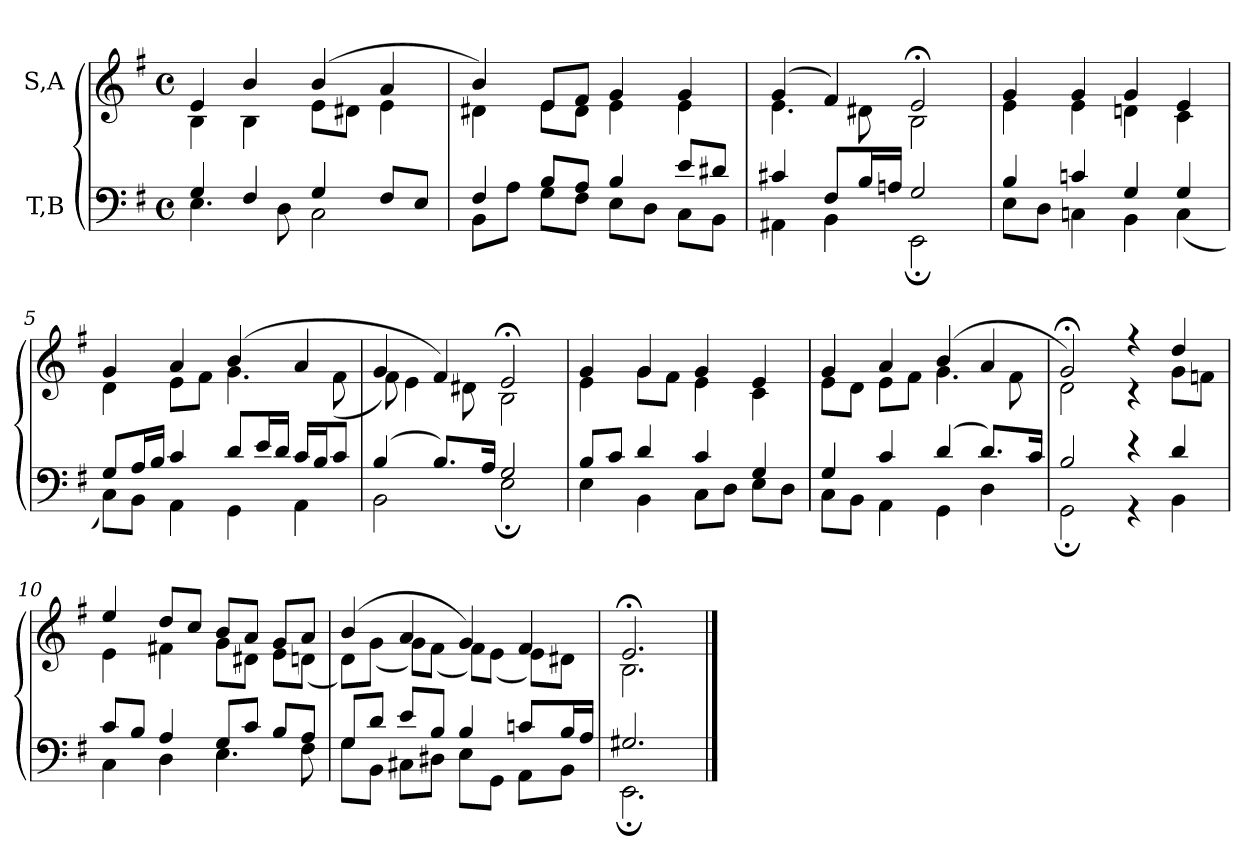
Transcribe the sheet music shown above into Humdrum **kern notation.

**kern	**kern
*part2	*part1
*staff2	*staff1
*I"T,B	*I"S,A
*clefF4	*clefG2
*k[f#]	*k[f#]
*M4/4	*M4/4
*met(c)	*met(c)
=1	=1
*^	*^
4G	4.E	4e	4B
4F#	.	4b	4B
.	8D	.	.
4G	2C	(>4b	8eL
.	.	.	8d#XJ
8F#L	.	4a	4e
8EJ	.	.	.
=2	=2	=2	=2
4F#	8BBL	4b)	4d#X
.	8AJ	.	.
8BL	8GL	8eL	8eL
8AJ	8F#J	8f#J	8d#J
4B	8EL	4g	4e
.	8DJ	.	.
8eL	8CL	4g	4e
8d#XJ	8BBJ	.	.
=3	=3	=3	=3
4c#X	4AA#X	(>4g	4.e
8F#L	4BB	4f#)	.
16BL	.	.	8d#X
16AnJJ	.	.	.
2G	2EE;	2e;<	2B
=4	=4	=4	=4
4B	8EL	4g	4e
.	8DJ	.	.
4cn	4Cn	4g	4e
4G	4BB	4g	4dn
4G	(<4C	4e	4c
=5	=5	=5	=5
8GL	8CL)	4g	4d
16AL	8BBJ	.	.
16BJJ	.	.	.
4c	4AA	4a	8eL
.	.	.	8f#J
8dL	4GG	(>4b	4.g
16eL	.	.	.
16dJJ	.	.	.
16cLL	4AA	4a	.
16BJ	.	.	.
8cJ	.	.	(<8f#
=6	=6	=6	=6
(>4B	2BB	4g	8f#)
.	.	.	4e
8.BL)	.	4f#)	.
.	.	.	8d#X
16AJk	.	.	.
2G	2E;	2e;<	2B
=7	=7	=7	=7
8BL	4E	4g	4e
8cJ	.	.	.
4d	4BB	4g	8gL
.	.	.	8f#J
4c	8CL	4g	4e
.	8DJ	.	.
4G	8EL	4e	4c
.	8DJ	.	.
=8	=8	=8	=8
4G	8CL	4g	8eL
.	8BBJ	.	8dJ
4c	4AA	4a	8eL
.	.	.	8f#J
(>4d	4GG	(>4b	4.g
8.dL)	4D	4a	.
.	.	.	8f#
16cJk	.	.	.
=9	=9	=9	=9
2B	2GG;	2g;<)	2d
4r	4r	4r	4r
4d	4BB	4dd	8gL
.	.	.	8fnJ
=10	=10	=10	=10
8cL	4C	4ee	4e
8BJ	.	.	.
4A	4D	8ddL	4f#X
.	.	8ccJ	.
8GL	4.E	8bL	8gL
8cJ	.	8aJ	8d#XJ
8BL	.	8gL	8eL
8AJ	8F#	8aJ	(<8dnJ
=11	=11	=11	=11
8GL	8GL	(>4b	8dL)
8dJ	8BBJ	.	(<8gJ
8eL	8C#XL	4a	8gL)
8BJ	8D#XJ	.	(<8f#J
4B	8EL	4g)	8f#L)
.	8GGJ	.	(<8eJ
8cnL	8AAL	4f#	8eL)
16BL	8BBJ	.	8d#XJ
16AJJ	.	.	.
=477	=477	=477	=477
2.G#X	2.EE;	2.e;<	2.B
*v	*v	*	*
*	*v	*v
==	==
*-	*-
